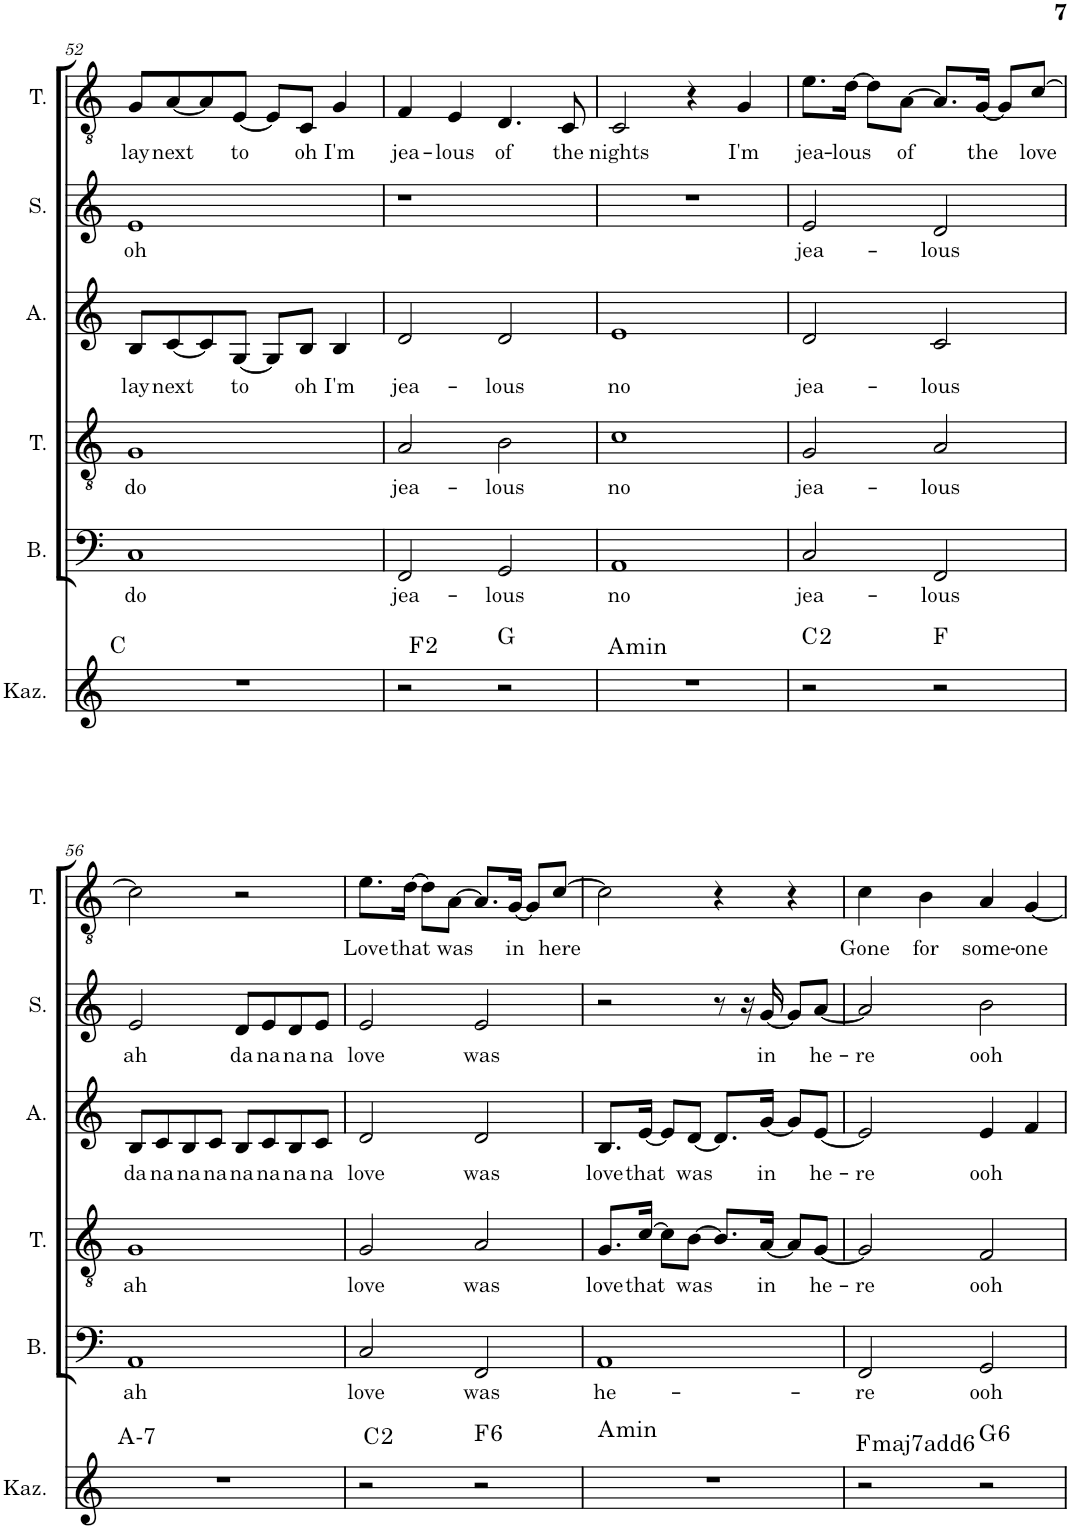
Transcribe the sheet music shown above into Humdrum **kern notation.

**kern	**harte	**kern	**text	**kern	**text	**kern	**text	**kern	**text	**kern	**text
*part6	*part6	*part5	*part5	*part4	*part4	*part3	*part3	*part2	*part2	*part1	*part1
*staff6	*	*staff5	*staff5	*staff4	*staff4	*staff3	*staff3	*staff2	*staff2	*staff1	*staff1
*I"Kazoo	*	*I"Bass	*	*I"Tenor	*	*I"Alto	*	*I"Soprano	*	*I"Tenor	*
*I'Kaz.	*	*I'B.	*	*I'T.	*	*I'A.	*	*I'S.	*	*I'T.	*
!!LO:PB:g=z
*clefG2	*	*clefF4	*	*clefGv2	*	*clefG2	*	*clefG2	*	*clefGv2	*
*k[]	*	*k[]	*	*k[]	*	*k[]	*	*k[]	*	*k[]	*
*M4/4	*	*M4/4	*	*M4/4	*	*M4/4	*	*M4/4	*	*M4/4	*
=52	=52	=52	=52	=52	=52	=52	=52	=52	=52	=52	=52
!	!	!	!LO:LY:b	!	!LO:LY:b	!	!LO:LY:b	!	!LO:LY:b	!	!LO:LY:b
1r	C:maj	1C	do	1G	do	8B/L	lay	1e	oh	8G/L	lay
!	!	!	!	!	!	!	!LO:LY:b	!	!	!	!LO:LY:b
.	.	.	.	.	.	[8c/	next	.	.	[8A/	next
.	.	.	.	.	.	8c/]	.	.	.	8A/]	.
!	!	!	!	!	!	!	!LO:LY:b	!	!	!	!LO:LY:b
.	.	.	.	.	.	[8G/J	to	.	.	[8E/J	to
.	.	.	.	.	.	8G/L]	.	.	.	8E/L]	.
!	!	!	!	!	!	!	!LO:LY:b	!	!	!	!LO:LY:b
.	.	.	.	.	.	8B/J	oh	.	.	8C/J	oh
!	!	!	!	!	!	!	!LO:LY:b	!	!	!	!LO:LY:b
.	.	.	.	.	.	4B/	I'm	.	.	4G/	I'm
=53	=53	=53	=53	=53	=53	=53	=53	=53	=53	=53	=53
!	!	!	!LO:LY:b	!	!LO:LY:b	!	!LO:LY:b	!	!	!	!LO:LY:b
2r	F:maj(2)	2FF/	jea-	2A/	jea-	2d/	jea-	1r	.	4F/	jea-
!	!	!	!	!	!	!	!	!	!	!	!LO:LY:b
.	.	.	.	.	.	.	.	.	.	4E/	-lous
!	!	!	!LO:LY:b	!	!LO:LY:b	!	!LO:LY:b	!	!	!	!LO:LY:b
2r	G:maj	2GG/	-lous	2B\	-lous	2d/	-lous	.	.	4.D/	of
!	!	!	!	!	!	!	!	!	!	!	!LO:LY:b
.	.	.	.	.	.	.	.	.	.	8C/	the
=54	=54	=54	=54	=54	=54	=54	=54	=54	=54	=54	=54
!	!LO:H:kt=min	!	!LO:LY:b	!	!LO:LY:b	!	!LO:LY:b	!	!	!	!LO:LY:b
1r	A:min	1AA	no	1c	no	1e	no	1r	.	2C/	nights
.	.	.	.	.	.	.	.	.	.	4r	.
!	!	!	!	!	!	!	!	!	!	!	!LO:LY:b
.	.	.	.	.	.	.	.	.	.	4G/	I'm
=55	=55	=55	=55	=55	=55	=55	=55	=55	=55	=55	=55
!	!	!	!LO:LY:b	!	!LO:LY:b	!	!LO:LY:b	!	!LO:LY:b	!	!LO:LY:b
2r	C:maj(2)	2C/	jea-	2G/	jea-	2d/	jea-	2e/	jea-	8.e\L	jea-
!	!	!	!	!	!	!	!	!	!	!	!LO:LY:b
.	.	.	.	.	.	.	.	.	.	[16d\Jk	-lous
.	.	.	.	.	.	.	.	.	.	8d\L]	.
!	!	!	!	!	!	!	!	!	!	!	!LO:LY:b
.	.	.	.	.	.	.	.	.	.	[8A\J	of
!	!	!	!LO:LY:b	!	!LO:LY:b	!	!LO:LY:b	!	!LO:LY:b	!	!
2r	F:maj	2FF/	-lous	2A/	-lous	2c/	-lous	2d/	-lous	8.A/L]	.
!	!	!	!	!	!	!	!	!	!	!	!LO:LY:b
.	.	.	.	.	.	.	.	.	.	[16G/Jk	the
.	.	.	.	.	.	.	.	.	.	8G/L]	.
!	!	!	!	!	!	!	!	!	!	!	!LO:LY:b
.	.	.	.	.	.	.	.	.	.	[8c/J	love
!!LO:LB:g=z
=56	=56	=56	=56	=56	=56	=56	=56	=56	=56	=56	=56
!	!LO:H:kt=7	!	!LO:LY:b	!	!LO:LY:b	!	!LO:LY:b	!	!LO:LY:b	!	!
1r	A:min7	1AA	ah	1G	ah	8B/L	da	2e/	ah	2c\]	.
!	!	!	!	!	!	!	!LO:LY:b	!	!	!	!
.	.	.	.	.	.	8c/	na	.	.	.	.
!	!	!	!	!	!	!	!LO:LY:b	!	!	!	!
.	.	.	.	.	.	8B/	na	.	.	.	.
!	!	!	!	!	!	!	!LO:LY:b	!	!	!	!
.	.	.	.	.	.	8c/J	na	.	.	.	.
!	!	!	!	!	!	!	!LO:LY:b	!	!LO:LY:b	!	!
.	.	.	.	.	.	8B/L	na	8d/L	da	2r	.
!	!	!	!	!	!	!	!LO:LY:b	!	!LO:LY:b	!	!
.	.	.	.	.	.	8c/	na	8e/	na	.	.
!	!	!	!	!	!	!	!LO:LY:b	!	!LO:LY:b	!	!
.	.	.	.	.	.	8B/	na	8d/	na	.	.
!	!	!	!	!	!	!	!LO:LY:b	!	!LO:LY:b	!	!
.	.	.	.	.	.	8c/J	na	8e/J	na	.	.
=57	=57	=57	=57	=57	=57	=57	=57	=57	=57	=57	=57
!	!	!	!LO:LY:b	!	!LO:LY:b	!	!LO:LY:b	!	!LO:LY:b	!	!LO:LY:b
2r	C:maj(2)	2C/	love	2G/	love	2d/	love	2e/	love	8.e\L	Love
!	!	!	!	!	!	!	!	!	!	!	!LO:LY:b
.	.	.	.	.	.	.	.	.	.	[16d\Jk	that
.	.	.	.	.	.	.	.	.	.	8d\L]	.
!	!	!	!	!	!	!	!	!	!	!	!LO:LY:b
.	.	.	.	.	.	.	.	.	.	[8A\J	was
!	!LO:H:kt=6	!	!LO:LY:b	!	!LO:LY:b	!	!LO:LY:b	!	!LO:LY:b	!	!
2r	F:maj6	2FF/	was	2A/	was	2d/	was	2e/	was	8.A/L]	.
!	!	!	!	!	!	!	!	!	!	!	!LO:LY:b
.	.	.	.	.	.	.	.	.	.	[16G/Jk	in
.	.	.	.	.	.	.	.	.	.	8G/L]	.
!	!	!	!	!	!	!	!	!	!	!	!LO:LY:b
.	.	.	.	.	.	.	.	.	.	[8c/J	here
=58	=58	=58	=58	=58	=58	=58	=58	=58	=58	=58	=58
!	!LO:H:kt=min	!	!LO:LY:b	!	!LO:LY:b	!	!LO:LY:b	!	!	!	!
1r	A:min	1AA	he-	8.G/L	love	8.B/L	love	2r	.	2c\]	.
!	!	!	!	!	!LO:LY:b	!	!LO:LY:b	!	!	!	!
.	.	.	.	[16c/Jk	that	[16e/Jk	that	.	.	.	.
.	.	.	.	8c\L]	.	8e/L]	.	.	.	.	.
!	!	!	!	!	!LO:LY:b	!	!LO:LY:b	!	!	!	!
.	.	.	.	[8B\J	was	[8d/J	was	.	.	.	.
.	.	.	.	8.B/L]	.	8.d/L]	.	8r	.	4r	.
.	.	.	.	.	.	.	.	16r	.	.	.
!	!	!	!	!	!LO:LY:b	!	!LO:LY:b	!	!LO:LY:b	!	!
.	.	.	.	[16A/Jk	in	[16g/Jk	in	[16g/	in	.	.
.	.	.	.	8A/L]	.	8g/L]	.	8g/L]	.	4r	.
!	!	!	!	!	!LO:LY:b	!	!LO:LY:b	!	!LO:LY:b	!	!
.	.	.	.	[8G/J	he-	[8e/J	he-	[8a/J	he-	.	.
=59	=59	=59	=59	=59	=59	=59	=59	=59	=59	=59	=59
!	!LO:H:kt=maj7	!	!LO:LY:b	!	!LO:LY:b	!	!LO:LY:b	!	!LO:LY:b	!	!LO:LY:b
2r	F:maj7(6)	2FF/	-re	2G/]	-re	2e/]	-re	2a/]	-re	4c\	Gone
!	!	!	!	!	!	!	!	!	!	!	!LO:LY:b
.	.	.	.	.	.	.	.	.	.	4B\	for
!	!LO:H:kt=6	!	!LO:LY:b	!	!LO:LY:b	!	!LO:LY:b	!	!LO:LY:b	!	!LO:LY:b
2r	G:maj6	2GG/	-ooh	2F/	ooh	4e/	ooh	2b\	ooh	4A/	some-
!	!	!	!	!	!	!	!	!	!	!	!LO:LY:b
.	.	.	.	.	.	4f/	.	.	.	[4G/	-one
=	=	=	=	=	=	=	=	=	=	=	=
*-	*-	*-	*-	*-	*-	*-	*-	*-	*-	*-	*-
